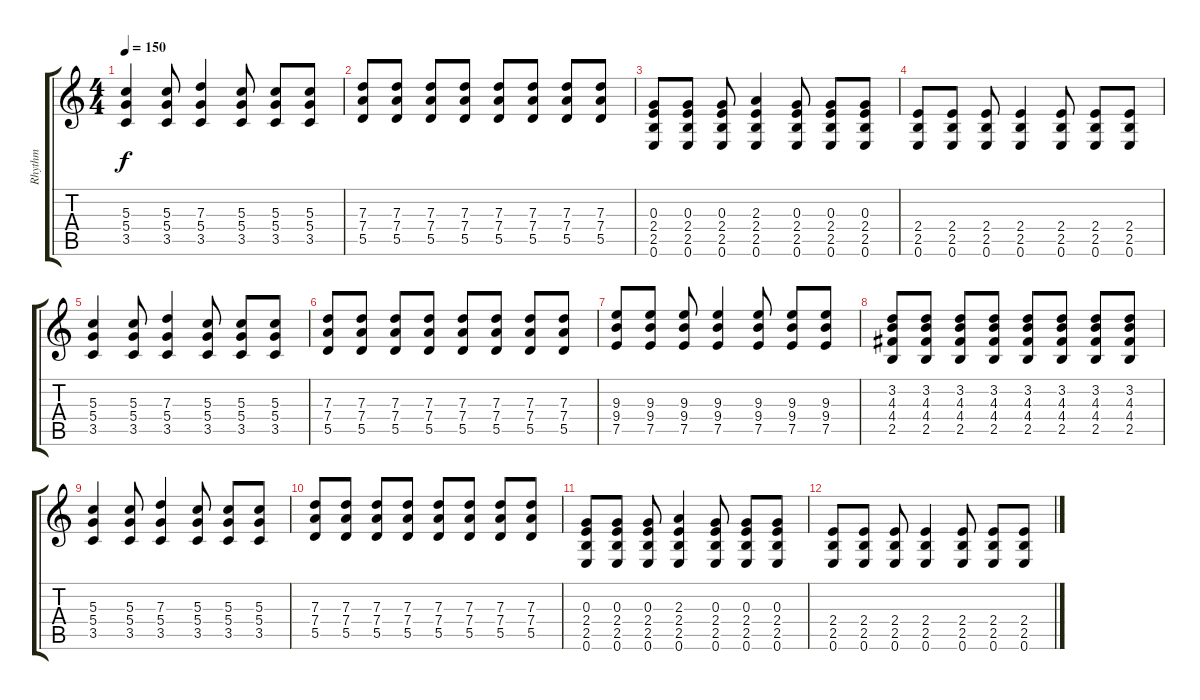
\track ("Rhythm" "Rhythm") {instrument overdrivenguitar}
\staff {score tabs}
\tuning (E4 B3 G3 D3 A2 E2) {hide}
\ts (4 4)
\tempo 150
\clef g2
\ks c
(5.3 5.4 3.5).4{dy f} (5.3 5.4 3.5).8 (7.3 5.4 3.5).4 (5.3 5.4 3.5).8 (5.3 5.4 3.5).8 (5.3 5.4 3.5).8 |
(7.3 7.4 5.5).8 (7.3 7.4 5.5).8 (7.3 7.4 5.5).8 (7.3 7.4 5.5).8 (7.3 7.4 5.5).8 (7.3 7.4 5.5).8 (7.3 7.4 5.5).8 (7.3 7.4 5.5).8 |
(0.3 2.4 2.5 0.6).8 (0.3 2.4 2.5 0.6).8 (0.3 2.4 2.5 0.6).8 (2.3 2.4 2.5 0.6).4 (0.3 2.4 2.5 0.6).8 (0.3 2.4 2.5 0.6).8 (0.3 2.4 2.5 0.6).8 |
(2.4 2.5 0.6).8 (2.4 2.5 0.6).8 (2.4 2.5 0.6).8 (2.4 2.5 0.6).4 (2.4 2.5 0.6).8 (2.4 2.5 0.6).8 (2.4 2.5 0.6).8 |
(5.3 5.4 3.5).4{volume 10} (5.3 5.4 3.5).8 (7.3 5.4 3.5).4 (5.3 5.4 3.5).8 (5.3 5.4 3.5).8 (5.3 5.4 3.5).8 |
(7.3 7.4 5.5).8 (7.3 7.4 5.5).8 (7.3 7.4 5.5).8 (7.3 7.4 5.5).8 (7.3 7.4 5.5).8 (7.3 7.4 5.5).8 (7.3 7.4 5.5).8 (7.3 7.4 5.5).8 |
(9.3 9.4 7.5).8 (9.3 9.4 7.5).8 (9.3 9.4 7.5).8 (9.3 9.4 7.5).4 (9.3 9.4 7.5).8 (9.3 9.4 7.5).8 (9.3 9.4 7.5).8 |
(3.2 4.3 4.4 2.5).8 (3.2 4.3 4.4 2.5).8 (3.2 4.3 4.4 2.5).8 (3.2 4.3 4.4 2.5).8 (3.2 4.3 4.4 2.5).8 (3.2 4.3 4.4 2.5).8 (3.2 4.3 4.4 2.5).8 (3.2 4.3 4.4 2.5).8 |
(5.3 5.4 3.5).4{volume 0} (5.3 5.4 3.5).8 (7.3 5.4 3.5).4 (5.3 5.4 3.5).8 (5.3 5.4 3.5).8 (5.3 5.4 3.5).8 |
(7.3 7.4 5.5).8 (7.3 7.4 5.5).8 (7.3 7.4 5.5).8 (7.3 7.4 5.5).8 (7.3 7.4 5.5).8 (7.3 7.4 5.5).8 (7.3 7.4 5.5).8 (7.3 7.4 5.5).8 |
(0.3 2.4 2.5 0.6).8 (0.3 2.4 2.5 0.6).8 (0.3 2.4 2.5 0.6).8 (2.3 2.4 2.5 0.6).4 (0.3 2.4 2.5 0.6).8 (0.3 2.4 2.5 0.6).8 (0.3 2.4 2.5 0.6).8 |
(2.4 2.5 0.6).8 (2.4 2.5 0.6).8 (2.4 2.5 0.6).8 (2.4 2.5 0.6).4 (2.4 2.5 0.6).8 (2.4 2.5 0.6).8 (2.4 2.5 0.6).8
